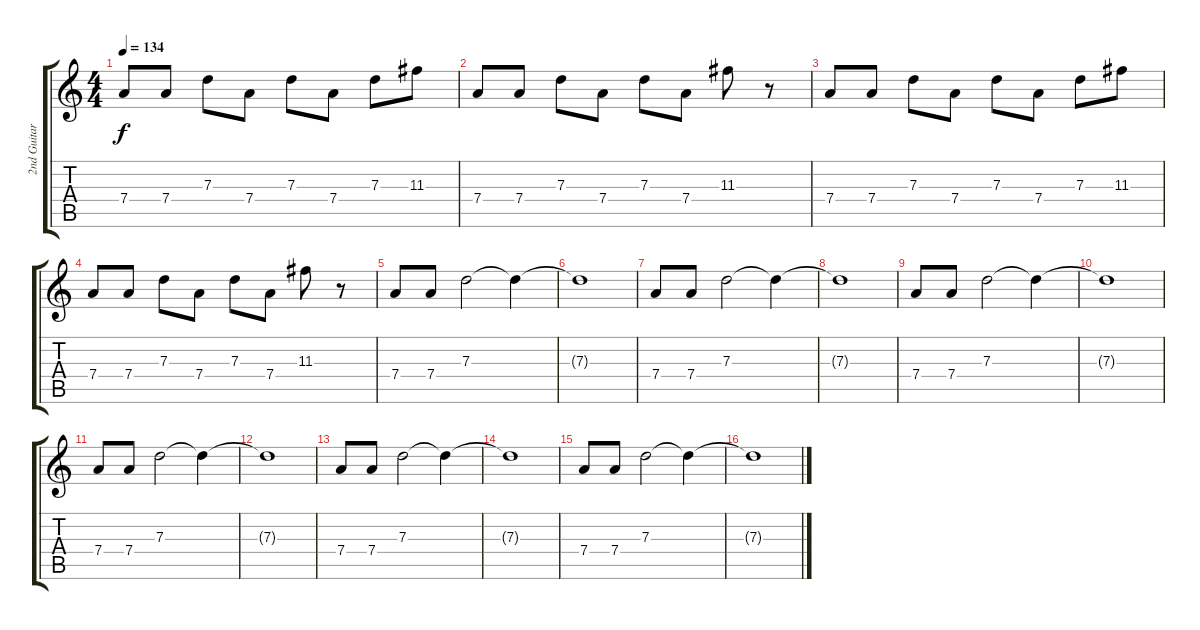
\track ("2nd Guitar" "2nd Guitar") {instrument distortionguitar}
\staff {score tabs}
\tuning (E4 B3 G3 D3 A2 E2) {hide}
\ts (4 4)
\tempo 134
\clef g2
\ks c
7.4.8{dy f} 7.4.8 7.3.8 7.4.8 7.3.8 7.4.8 7.3.8 11.3.8 |
7.4.8 7.4.8 7.3.8 7.4.8 7.3.8 7.4.8 11.3.8 r.8 |
7.4.8 7.4.8 7.3.8 7.4.8 7.3.8 7.4.8 7.3.8 11.3.8 |
7.4.8 7.4.8 7.3.8 7.4.8 7.3.8 7.4.8 11.3.8 r.8 |
7.4.8{volume 12} 7.4.8 7.3.2{volume 4} 7.3{t}.4 |
7.3{t}.1 |
7.4.8{volume 12} 7.4.8 7.3.2{volume 4} 7.3{t}.4 |
7.3{t}.1 |
7.4.8{volume 12} 7.4.8 7.3.2{volume 4} 7.3{t}.4 |
7.3{t}.1 |
7.4.8{volume 12} 7.4.8 7.3.2{volume 4} 7.3{t}.4 |
7.3{t}.1 |
7.4.8{volume 12} 7.4.8 7.3.2{volume 4} 7.3{t}.4 |
7.3{t}.1 |
7.4.8{volume 12} 7.4.8 7.3.2{volume 4} 7.3{t}.4 |
7.3{t}.1
